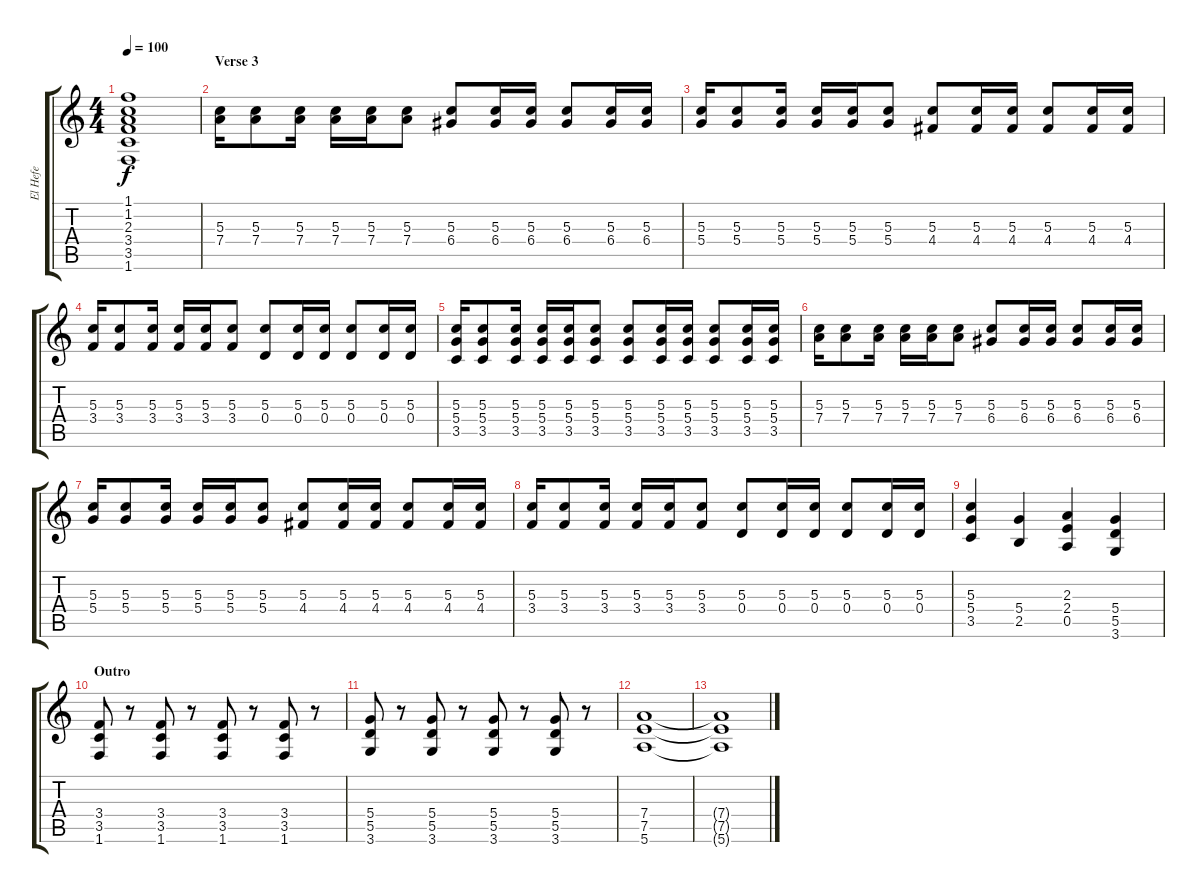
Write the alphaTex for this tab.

\track ("El Hefe" "El Hefe") {instrument overdrivenguitar}
\staff {score tabs}
\tuning (E4 B3 G3 D3 A2 E2) {hide}
\ts (4 4)
\tempo 100
\clef g2
\ks c
(1.1 1.2 2.3 3.4 3.5 1.6).1{dy f} |
\section ("" "Verse 3")
(5.3 7.4).16{instrument electricguitarmuted} (5.3 7.4).8 (5.3 7.4).16 (5.3 7.4).16 (5.3 7.4).16 (5.3 7.4).8 (5.3 6.4).8 (5.3 6.4).16 (5.3 6.4).16 (5.3 6.4).8 (5.3 6.4).16 (5.3 6.4).16 |
(5.3 5.4).16 (5.3 5.4).8 (5.3 5.4).16 (5.3 5.4).16 (5.3 5.4).16 (5.3 5.4).8 (5.3 4.4).8 (5.3 4.4).16 (5.3 4.4).16 (5.3 4.4).8 (5.3 4.4).16 (5.3 4.4).16 |
(5.3 3.4).16 (5.3 3.4).8 (5.3 3.4).16 (5.3 3.4).16 (5.3 3.4).16 (5.3 3.4).8 (5.3 0.4).8 (5.3 0.4).16 (5.3 0.4).16 (5.3 0.4).8 (5.3 0.4).16 (5.3 0.4).16 |
(5.3 5.4 3.5).16 (5.3 5.4 3.5).8 (5.3 5.4 3.5).16 (5.3 5.4 3.5).16 (5.3 5.4 3.5).16 (5.3 5.4 3.5).8 (5.3 5.4 3.5).8 (5.3 5.4 3.5).16 (5.3 5.4 3.5).16 (5.3 5.4 3.5).8 (5.3 5.4 3.5).16 (5.3 5.4 3.5).16 |
(5.3 7.4).16 (5.3 7.4).8 (5.3 7.4).16 (5.3 7.4).16 (5.3 7.4).16 (5.3 7.4).8 (5.3 6.4).8 (5.3 6.4).16 (5.3 6.4).16 (5.3 6.4).8 (5.3 6.4).16 (5.3 6.4).16 |
(5.3 5.4).16 (5.3 5.4).8 (5.3 5.4).16 (5.3 5.4).16 (5.3 5.4).16 (5.3 5.4).8 (5.3 4.4).8 (5.3 4.4).16 (5.3 4.4).16 (5.3 4.4).8 (5.3 4.4).16 (5.3 4.4).16 |
(5.3 3.4).16 (5.3 3.4).8 (5.3 3.4).16 (5.3 3.4).16 (5.3 3.4).16 (5.3 3.4).8 (5.3 0.4).8 (5.3 0.4).16 (5.3 0.4).16 (5.3 0.4).8 (5.3 0.4).16 (5.3 0.4).16 |
(5.3 5.4 3.5).4{instrument overdrivenguitar} (5.4 2.5).4 (2.3 2.4 0.5).4 (5.4 5.5 3.6).4 |
\section ("" "Outro")
(3.4 3.5 1.6).8{instrument electricguitarmuted} r.8 (3.4 3.5 1.6).8 r.8 (3.4 3.5 1.6).8 r.8 (3.4 3.5 1.6).8 r.8 |
(5.4 5.5 3.6).8{instrument electricguitarmuted} r.8 (5.4 5.5 3.6).8 r.8 (5.4 5.5 3.6).8 r.8 (5.4 5.5 3.6).8 r.8 |
(7.4 7.5 5.6).1{instrument overdrivenguitar} |
(7.4{t} 7.5{t} 5.6{t}).1
